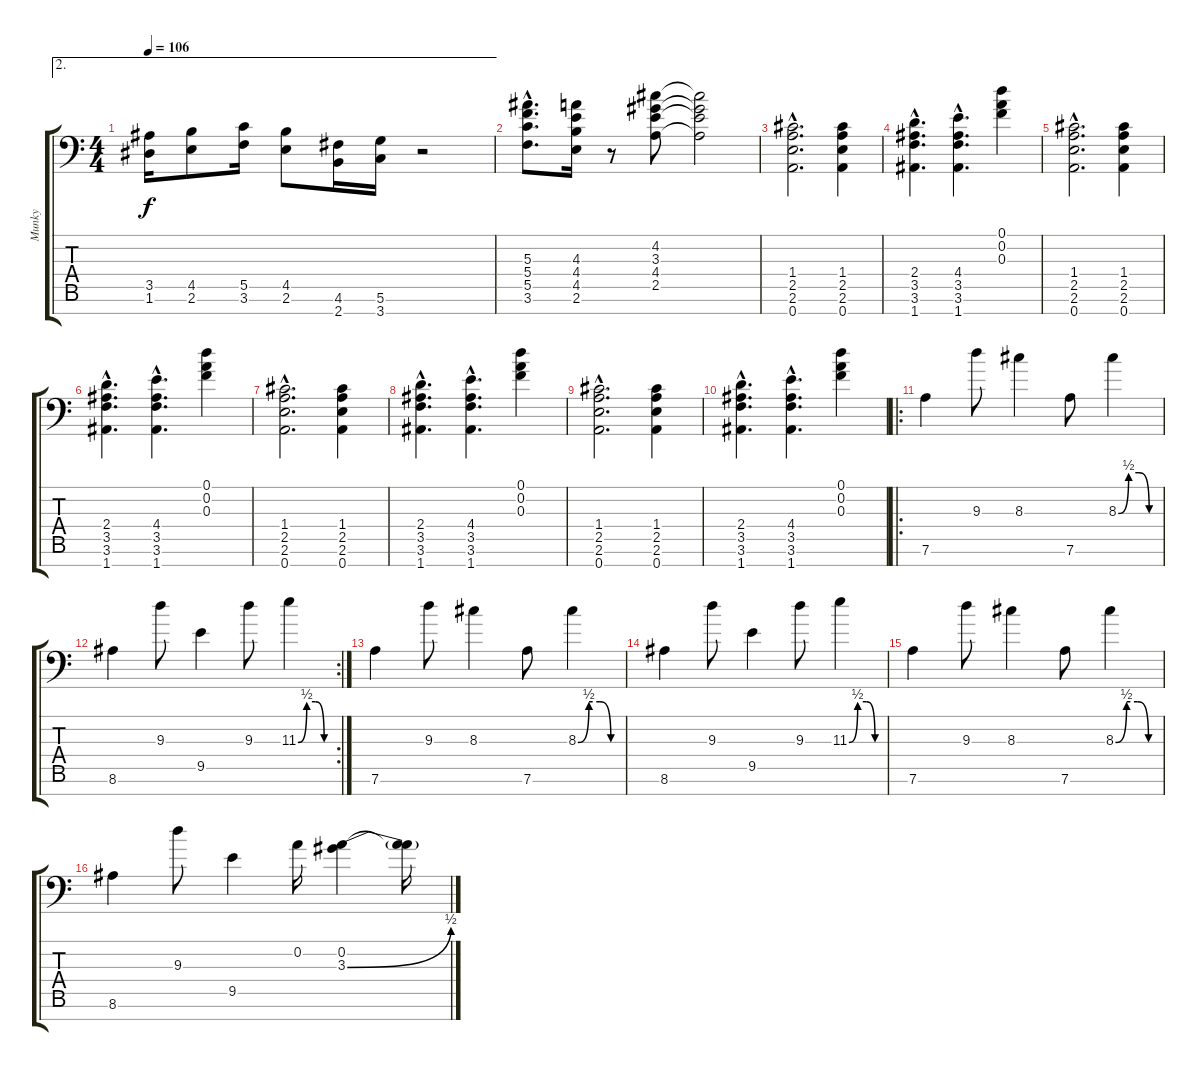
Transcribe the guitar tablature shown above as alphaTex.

\track ("Munky" "Munky") {instrument distortionguitar}
\staff {score tabs}
\tuning (D4 A3 F3 C3 G2 D2 A1) {hide}
\ae 2
\ts (4 4)
\tempo 106
\clef f4
\ks c
(3.5 1.6).16{dy f} (4.5 2.6).8 (5.5 3.6).16 (4.5 2.6).8 (4.6 2.7).16 (5.6 3.7).16 r.2 |
(5.3{hac} 5.4{hac} 5.5{hac} 3.6{hac}).8{d} (4.3 4.4 4.5 2.6).16 r.8 (4.2 3.3 4.4 2.5).8 (4.2{t} 3.3{t} 4.4{t} 2.5{t}).2 |
(1.4{hac} 2.5{hac} 2.6{hac} 0.7{hac}).2{d} (1.4 2.5 2.6 0.7).4 |
(2.4{hac} 3.5{hac} 3.6{hac} 1.7{hac}).4{d} (4.4{hac} 3.5{hac} 3.6{hac} 1.7{hac}).4{d} (0.1 0.2 0.3).4 |
(1.4{hac} 2.5{hac} 2.6{hac} 0.7{hac}).2{d} (1.4 2.5 2.6 0.7).4 |
(2.4{hac} 3.5{hac} 3.6{hac} 1.7{hac}).4{d} (4.4{hac} 3.5{hac} 3.6{hac} 1.7{hac}).4{d} (0.1 0.2 0.3).4 |
(1.4{hac} 2.5{hac} 2.6{hac} 0.7{hac}).2{d} (1.4 2.5 2.6 0.7).4 |
(2.4{hac} 3.5{hac} 3.6{hac} 1.7{hac}).4{d} (4.4{hac} 3.5{hac} 3.6{hac} 1.7{hac}).4{d} (0.1 0.2 0.3).4 |
(1.4{hac} 2.5{hac} 2.6{hac} 0.7{hac}).2{d} (1.4 2.5 2.6 0.7).4 |
(2.4{hac} 3.5{hac} 3.6{hac} 1.7{hac}).4{d} (4.4{hac} 3.5{hac} 3.6{hac} 1.7{hac}).4{d} (0.1 0.2 0.3).4 |
\ro
7.6.4{instrument electricguitarclean} 9.3.8 8.3.4 7.6.8 8.3{be (custom 0 0 15 2 30 2 45 0 60 0)}.4 |
\rc 2
8.6.4 9.3.8 9.5.4 9.3.8 11.3{be (custom 0 0 15 2 30 2 45 0 60 0)}.4 |
7.6.4{instrument electricguitarclean} 9.3.8 8.3.4 7.6.8 8.3{be (custom 0 0 15 2 30 2 45 0 60 0)}.4 |
8.6.4 9.3.8 9.5.4 9.3.8 11.3{be (custom 0 0 15 2 30 2 45 0 60 0)}.4 |
7.6.4{instrument electricguitarclean} 9.3.8 8.3.4 7.6.8 8.3{be (custom 0 0 15 2 30 2 45 0 60 0)}.4 |
8.6.4 9.3.8 9.5.4 0.2.16 (0.2 3.3{be (bend 0 0 60 2)}).4{instrument distortionguitar} (0.2{t} 3.3{t}).16
